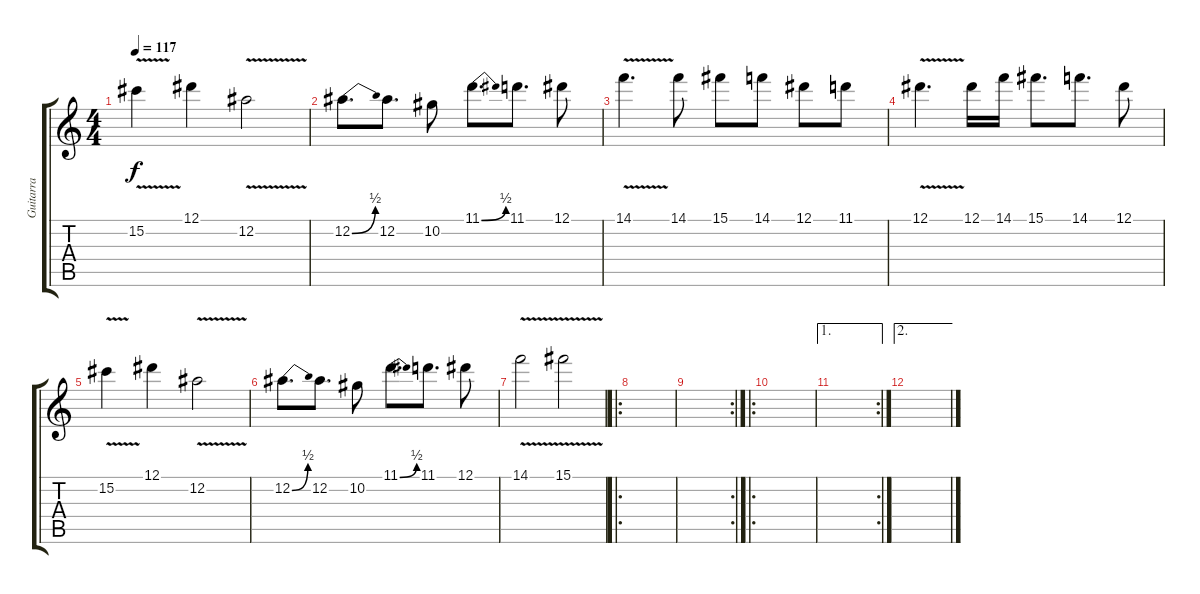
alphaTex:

\track ("Guitarra" "Guitarra") {instrument overdrivenguitar}
\staff {score tabs}
\tuning (Eb4 Bb3 Gb3 Db3 Ab2 Eb2) {hide}
\ts (4 4)
\tempo 117
\clef g2
\ks c
15.2{v}.4{dy f} 12.1.4 12.2{v}.2 |
12.2{be (bend 0 0 60 2)}.8{d} 12.2.8{d} 10.2.8 11.1{be (bend 0 0 60 2)}.8{d} 11.1.8{d} 12.1.8 |
14.1{v}.4{d} 14.1.8 15.1.8 14.1.8 12.1.8 11.1.8 |
12.1{v}.4{d} 12.1.16 14.1.16 15.1.8{d} 14.1.8{d} 12.1.8 |
15.2{v}.4 12.1.4 12.2{v}.2 |
12.2{be (bend 0 0 60 2)}.8{d} 12.2.8{d} 10.2.8 11.1{be (bend 0 0 60 2)}.8{d} 11.1.8{d} 12.1.8 |
14.1{v}.2 15.1{v}.2 |
\ro
|
\rc 2
|
\ro
|
\ae 1
\rc 2
|
\ae 2
